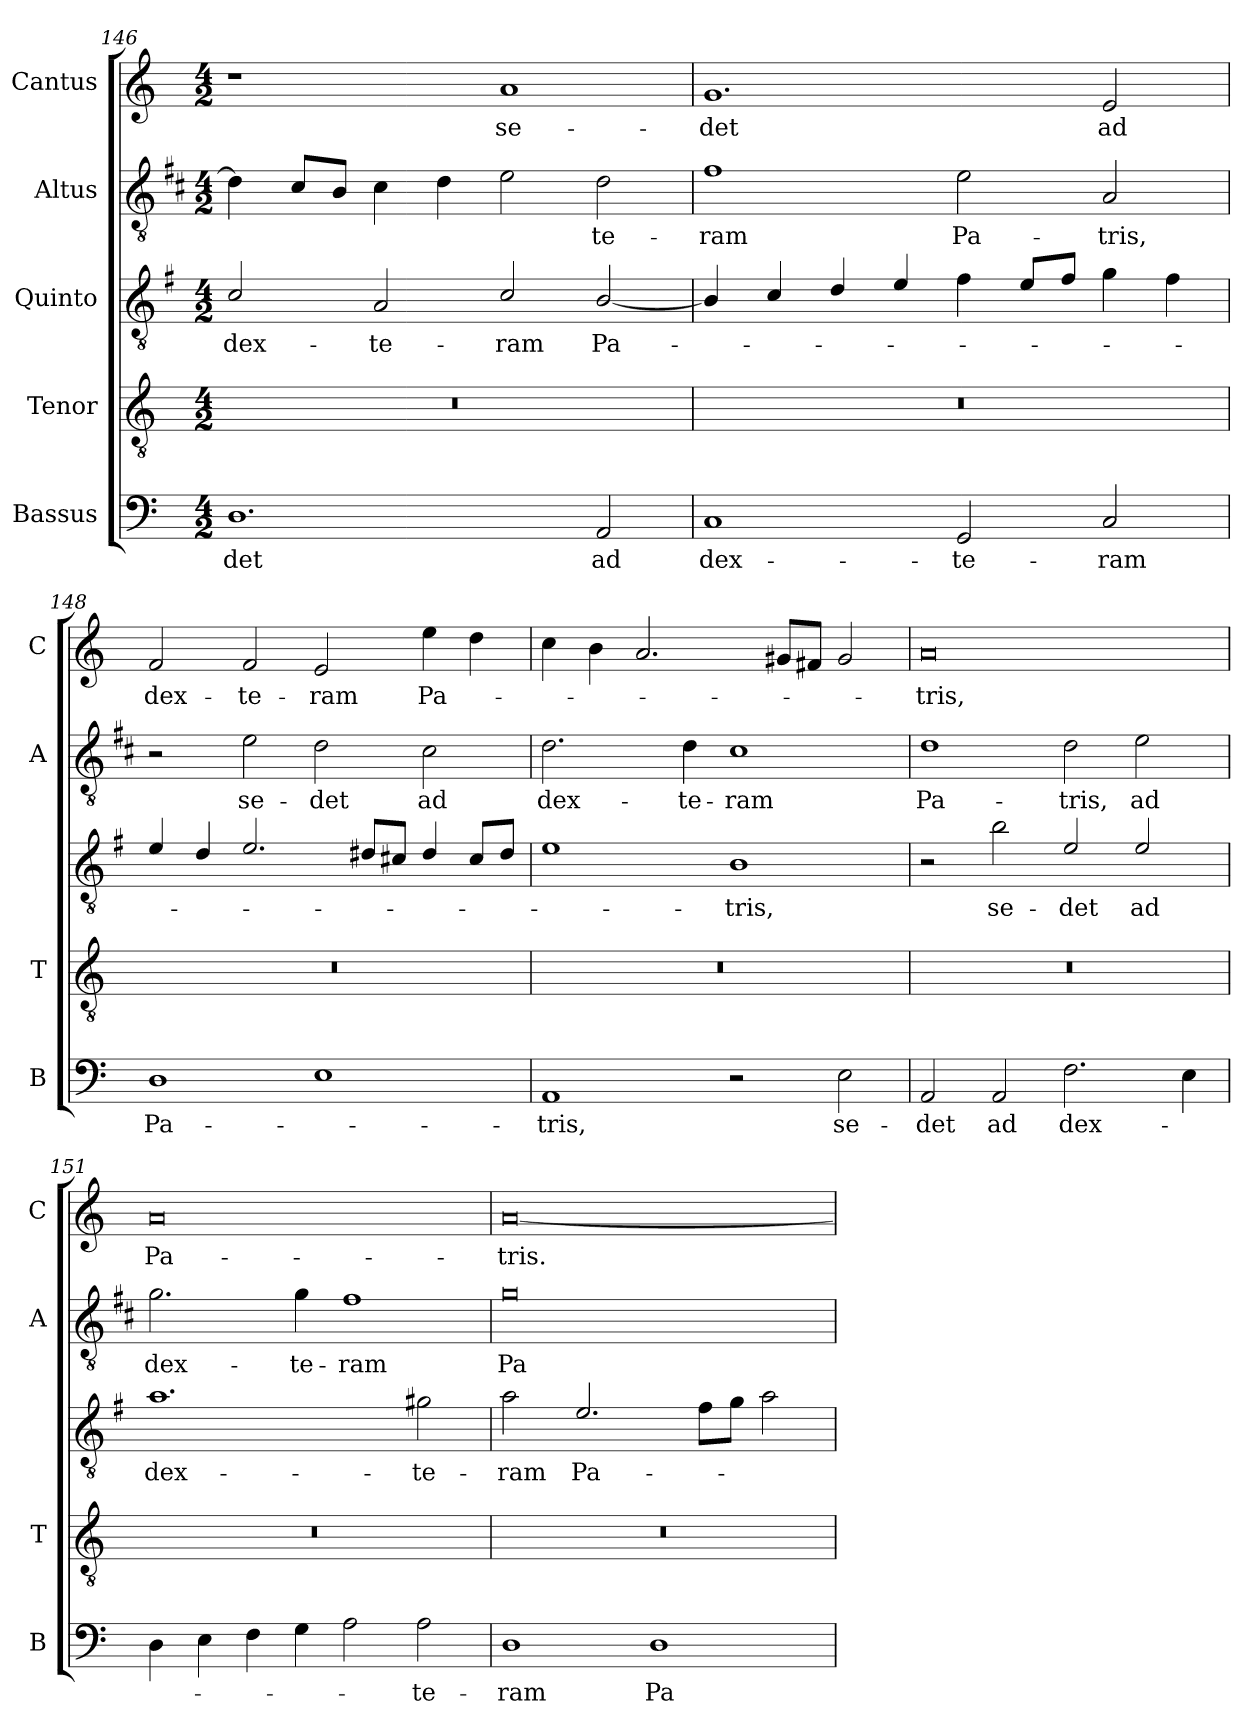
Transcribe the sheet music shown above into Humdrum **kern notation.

**kern	**text	**kern	**kern	**text	**kern	**text	**kern	**text
*part5	*part5	*part4	*part3	*part3	*part2	*part2	*part1	*part1
*staff5	*staff5	*staff4	*staff3	*staff3	*staff2	*staff2	*staff1	*staff1
*I"Bassus	*	*I"Tenor	*I"Quinto	*	*I"Altus	*	*I"Cantus	*
*I'B	*	*I'T	*	*	*I'A	*	*I'C	*
*clefF4	*	*clefGv2	*clefGv2	*	*clefGv2	*	*clefG2	*
*	*	*	*ITrd4c7	*	*ITrd1c2	*	*	*
*k[]	*	*k[]	*k[]	*	*k[]	*	*k[]	*
*C:	*	*C:	*C:	*	*C:	*	*C:	*
*M4/2	*	*M4/2	*M4/2	*	*M4/2	*	*M4/2	*
=146	=146	=146	=146	=146	=146	=146	=146	=146
!	!LO:LY:b	!	!	!LO:LY:b	!	!	!	!
1.D	-det	0r	2F/	dex-	4c\]	.	1r	.
.	.	.	.	.	8B/L	.	.	.
.	.	.	.	.	8A/J	.	.	.
!	!	!	!	!LO:LY:b	!	!	!	!
.	.	.	2D/	-te-	4B\	.	.	.
.	.	.	.	.	4c\	.	.	.
!	!	!	!	!LO:LY:b	!	!	!	!LO:LY:b
.	.	.	2F/	-ram	2d\	.	1a	se-
!	!LO:LY:b	!	!	!LO:LY:b	!	!LO:LY:b	!	!
2AA/	ad	.	[2E/	Pa-	2c\	-te-	.	.
=147	=147	=147	=147	=147	=147	=147	=147	=147
!	!LO:LY:b	!	!	!	!	!LO:LY:b	!	!LO:LY:b
1C	dex-	0r	4E/]	.	1e	-ram	1.g	-det
.	.	.	4F/	.	.	.	.	.
.	.	.	4G/	.	.	.	.	.
.	.	.	4A/	.	.	.	.	.
!	!LO:LY:b	!	!	!	!	!LO:LY:b	!	!
2GG/	-te-	.	4B\	.	2d\	Pa-	.	.
.	.	.	8A/L	.	.	.	.	.
.	.	.	8B/J	.	.	.	.	.
!	!LO:LY:b	!	!	!	!	!LO:LY:b	!	!LO:LY:b
2C/	-ram	.	4c\	.	2G/	-tris,	2e/	ad
.	.	.	4B\	.	.	.	.	.
=148	=148	=148	=148	=148	=148	=148	=148	=148
!	!LO:LY:b	!	!	!	!	!	!	!LO:LY:b
1D	Pa-	0r	4A/	.	2r	.	2f/	dex-
.	.	.	4G/	.	.	.	.	.
!	!	!	!	!	!	!LO:LY:b	!	!LO:LY:b
.	.	.	2.A/	.	2d\	se-	2f/	-te-
!	!	!	!	!	!	!LO:LY:b	!	!LO:LY:b
1E	.	.	.	.	2c\	-det	2e/	-ram
.	.	.	8G#X/L	.	.	.	.	.
.	.	.	8F#X/J	.	.	.	.	.
!	!	!	!	!	!	!LO:LY:b	!	!LO:LY:b
.	.	.	4G#/	.	2B\	ad	4ee\	Pa-
.	.	.	8F#/L	.	.	.	4dd\	.
.	.	.	8G#/J	.	.	.	.	.
=149	=149	=149	=149	=149	=149	=149	=149	=149
!	!LO:LY:b	!	!	!	!	!LO:LY:b	!	!
1AA	-tris,	0r	1A	.	2.c\	dex-	4cc\	.
.	.	.	.	.	.	.	4b\	.
.	.	.	.	.	.	.	2.a/	.
!	!	!	!	!	!	!LO:LY:b	!	!
.	.	.	.	.	4c\	-te-	.	.
!	!	!	!	!LO:LY:b	!	!LO:LY:b	!	!
2r	.	.	1E	-tris,	1B	-ram	.	.
.	.	.	.	.	.	.	8g#X/L	.
.	.	.	.	.	.	.	8f#X/J	.
!	!LO:LY:b	!	!	!	!	!	!	!
2E\	se-	.	.	.	.	.	2g#/	.
!!LO:LB:g=z
=150	=150	=150	=150	=150	=150	=150	=150	=150
!	!LO:LY:b	!	!	!	!	!LO:LY:b	!	!LO:LY:b
2AA/	-det	0r	2r	.	1c	Pa-	0a	-tris,
!	!LO:LY:b	!	!	!LO:LY:b	!	!	!	!
2AA/	ad	.	2e\	se-	.	.	.	.
!	!LO:LY:b	!	!	!LO:LY:b	!	!LO:LY:b	!	!
2.F\	dex-	.	2A/	-det	2c\	-tris,	.	.
!	!	!	!	!LO:LY:b	!	!LO:LY:b	!	!
.	.	.	2A/	ad	2d\	ad	.	.
4E\	.	.	.	.	.	.	.	.
=151	=151	=151	=151	=151	=151	=151	=151	=151
!	!	!	!	!LO:LY:b	!	!LO:LY:b	!	!LO:LY:b
4D\	.	0r	1.d	dex-	2.f\	dex-	0a	Pa-
4E\	.	.	.	.	.	.	.	.
4F\	.	.	.	.	.	.	.	.
!	!	!	!	!	!	!LO:LY:b	!	!
4G\	.	.	.	.	4f\	-te-	.	.
!	!	!	!	!	!	!LO:LY:b	!	!
2A\	.	.	.	.	1e	-ram	.	.
!	!LO:LY:b	!	!	!LO:LY:b	!	!	!	!
2A\	-te-	.	2c#X\	-te-	.	.	.	.
=152	=152	=152	=152	=152	=152	=152	=152	=152
!	!LO:LY:b	!	!	!LO:LY:b	!	!LO:LY:b	!	!LO:LY:b
1D	-ram	0r	2d\	-ram	0f	Pa-	[0a	-tris.
!	!	!	!	!LO:LY:b	!	!	!	!
.	.	.	2.A/	Pa-	.	.	.	.
!	!LO:LY:b	!	!	!	!	!	!	!
1D	Pa-	.	.	.	.	.	.	.
.	.	.	8B\L	.	.	.	.	.
.	.	.	8c\J	.	.	.	.	.
.	.	.	2d\	.	.	.	.	.
=	=	=	=	=	=	=	=	=
*-	*-	*-	*-	*-	*-	*-	*-	*-
